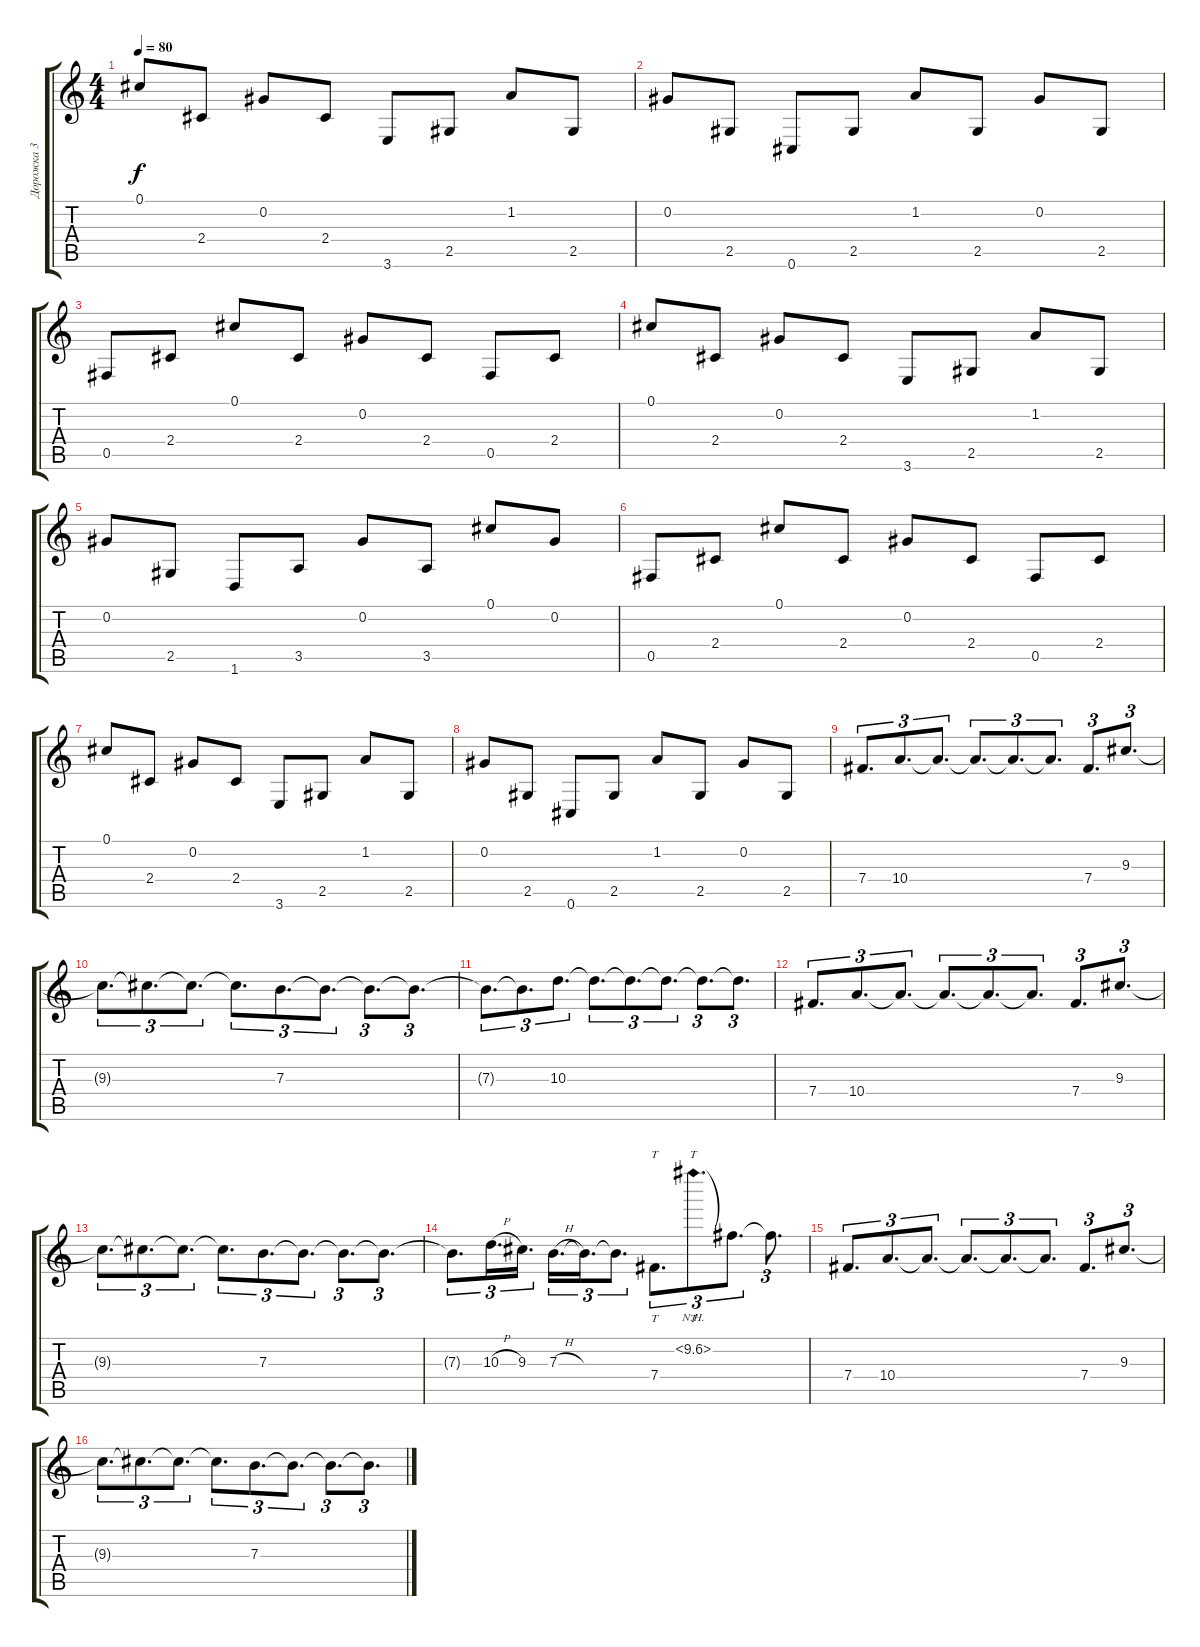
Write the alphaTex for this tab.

\track ("Дорожка 3" "Дорожка 3") {instrument electricguitarclean}
\staff {score tabs}
\tuning (Db4 Ab3 E3 B2 Gb2 Db2) {hide}
\ts (4 4)
\tempo 80
\clef g2
\ks c
0.1.8{dy f} 2.4.8 0.2.8 2.4.8 3.6.8 2.5.8 1.2.8 2.5.8 |
0.2.8 2.5.8 0.6.8 2.5.8 1.2.8 2.5.8 0.2.8 2.5.8 |
0.5.8 2.4.8 0.1.8 2.4.8 0.2.8 2.4.8 0.5.8 2.4.8 |
0.1.8 2.4.8 0.2.8 2.4.8 3.6.8 2.5.8 1.2.8 2.5.8 |
0.2.8 2.5.8 1.6.8 3.5.8 0.2.8 3.5.8 0.1.8 0.2.8 |
0.5.8 2.4.8 0.1.8 2.4.8 0.2.8 2.4.8 0.5.8 2.4.8 |
0.1.8 2.4.8 0.2.8 2.4.8 3.6.8 2.5.8 1.2.8 2.5.8 |
0.2.8 2.5.8 0.6.8 2.5.8 1.2.8 2.5.8 0.2.8 2.5.8 |
7.4.8{d tu (3 2) balance 8 instrument overdrivenguitar} 10.4.8{d tu (3 2)} 10.4{t}.8{d tu (3 2)} 10.4{t}.8{d tu (3 2)} 10.4{t}.8{d tu (3 2)} 10.4{t}.8{d tu (3 2)} 7.4.8{d tu (3 2)} 9.3.8{d tu (3 2)} |
9.3{t}.8{d tu (3 2)} 9.3{t}.8{d tu (3 2)} 9.3{t}.8{d tu (3 2)} 9.3{t}.8{d tu (3 2)} 7.3.8{d tu (3 2)} 7.3{t}.8{d tu (3 2)} 7.3{t}.8{d tu (3 2)} 7.3{t}.8{d tu (3 2)} |
7.3{t}.8{d tu (3 2)} 7.3{t}.8{d tu (3 2)} 10.3.8{d tu (3 2)} 10.3{t}.8{d tu (3 2)} 10.3{t}.8{d tu (3 2)} 10.3{t}.8{d tu (3 2)} 10.3{t}.8{d tu (3 2)} 10.3{t}.8{d tu (3 2)} |
7.4.8{d tu (3 2)} 10.4.8{d tu (3 2)} 10.4{t}.8{d tu (3 2)} 10.4{t}.8{d tu (3 2)} 10.4{t}.8{d tu (3 2)} 10.4{t}.8{d tu (3 2)} 7.4.8{d tu (3 2)} 9.3.8{d tu (3 2)} |
9.3{t}.8{d tu (3 2)} 9.3{t}.8{d tu (3 2)} 9.3{t}.8{d tu (3 2)} 9.3{t}.8{d tu (3 2)} 7.3.8{d tu (3 2)} 7.3{t}.8{d tu (3 2)} 7.3{t}.8{d tu (3 2)} 7.3{t}.8{d tu (3 2)} |
7.3{t}.8{d tu (3 2)} 10.3{h}.16{d tu (3 2)} 9.3.16{d tu (3 2)} 7.3{h}.16{d tu (3 2)} 7.3{t}.16{d tu (3 2)} 7.3{t}.8{d tu (3 2)} 7.4.8{tt d tu (3 2)} 10.2{nh}.8{tt d tu (3 2)} 10.2{t}.8{d tu (3 2)} 10.2{t}.8{d tu (3 2)} |
7.4.8{d tu (3 2)} 10.4.8{d tu (3 2)} 10.4{t}.8{d tu (3 2)} 10.4{t}.8{d tu (3 2)} 10.4{t}.8{d tu (3 2)} 10.4{t}.8{d tu (3 2)} 7.4.8{d tu (3 2)} 9.3.8{d tu (3 2)} |
9.3{t}.8{d tu (3 2)} 9.3{t}.8{d tu (3 2)} 9.3{t}.8{d tu (3 2)} 9.3{t}.8{d tu (3 2)} 7.3.8{d tu (3 2)} 7.3{t}.8{d tu (3 2)} 7.3{t}.8{d tu (3 2)} 7.3{t}.8{d tu (3 2)}
